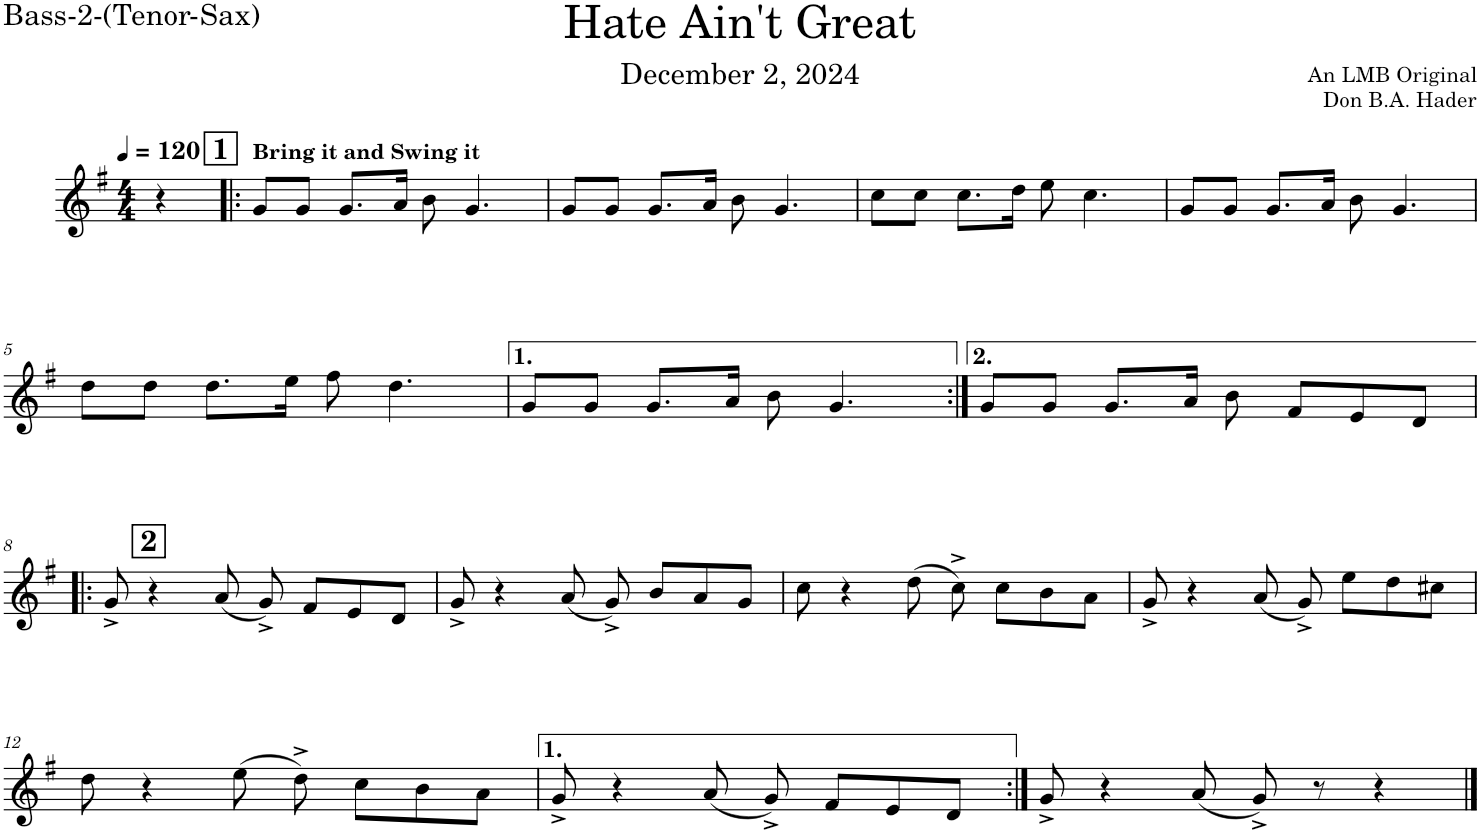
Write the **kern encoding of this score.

**kern
*part1
*staff1
*I"Bass 2 - Tenor Sax
*I'T. Sax. 4
*clefG2
*Trd8c14
*k[f#]
*M4/4
*MM120
=
4r
!!LO:REH:place=s1:a:B:cj:fs=14:t=1
=1!|:
!LO:TX:a:B:t=Bring it and Swing it
8g/L
8g/J
8.g/L
16a/Jk
8b\
4.g/
=2
8g/L
8g/J
8.g/L
16a/Jk
8b\
4.g/
=3
8cc\L
8cc\J
8.cc\L
16dd\Jk
8ee\
4.cc\
=4
8g/L
8g/J
8.g/L
16a/Jk
8b\
4.g/
!!LO:LB:g=z
=5
8dd\L
8dd\J
8.dd\L
16ee\Jk
8ff#\
4.dd\
=6
8g/L
8g/J
8.g/L
16a/Jk
8b\
4.g/
=7:|!
8g/L
8g/J
8.g/L
16a/Jk
8b\
8f#/L
8e/
8d/J
!!LO:LB:g=z
!!LO:REH:place=s1:a:B:cj:fs=14:t=2:qo=0.5
=8!|:
8g^/
4r
(8a/
8g^</)
8f#/L
8e/
8d/J
=9
8g^/
4r
(8a/
8g^</)
8b/L
8a/
8g/J
=10
8cc\
4r
(8dd\
8cc^\)
8cc\L
8b\
8a\J
=11
8g^/
4r
(8a/
8g^</)
8ee\L
8dd\
8cc#X\J
!!LO:LB:g=z
=12
8dd\
4r
(8ee\
8dd^\)
8cc\L
8b\
8a\J
=13
8g^/
4r
(8a/
8g^</)
8f#/L
8e/
8d/J
=14:|!
8g^/
4r
(8a/
8g^</)
8r
4r
==
*-
